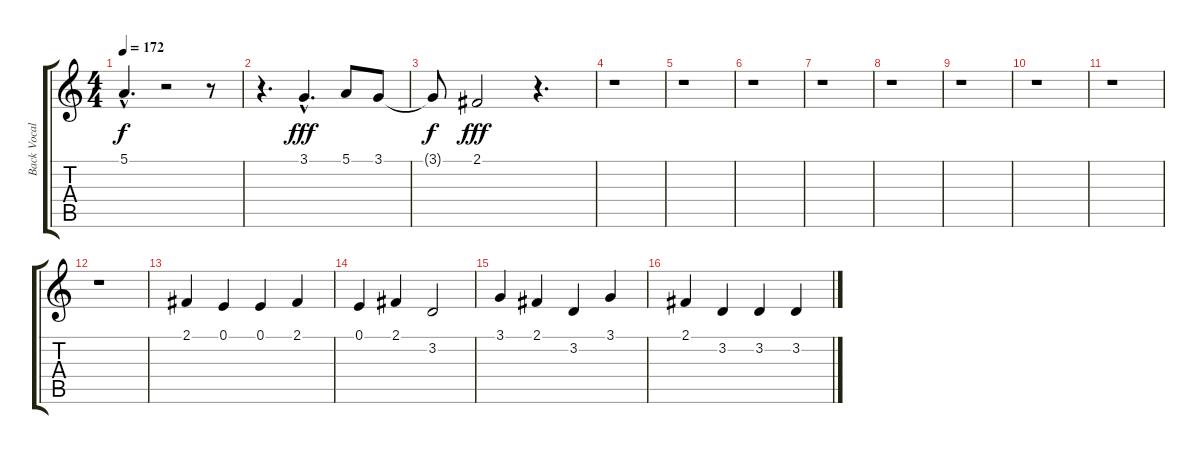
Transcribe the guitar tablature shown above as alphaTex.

\track ("Back Vocals" "Back Vocal") {instrument violin}
\staff {score tabs}
\tuning (E4 B3 G3 D3 A2 E2) {hide}
\ts (4 4)
\tempo 172
\clef g2
\ks c
5.1{hac t}.4{d dy f} r.2 r.8 |
r.4{d} 3.1{hac}.4{d dy fff} 5.1.8 3.1.8 |
3.1{t}.8{dy f} 2.1.2{dy fff} r.4{d} |
r.1 |
r.1 |
r.1 |
r.1 |
r.1 |
r.1 |
r.1 |
r.1 |
r.1 |
2.1.4 0.1.4 0.1.4 2.1.4 |
0.1.4 2.1.4 3.2.2 |
3.1.4 2.1.4 3.2.4 3.1.4 |
2.1.4 3.2.4 3.2.4 3.2.4
